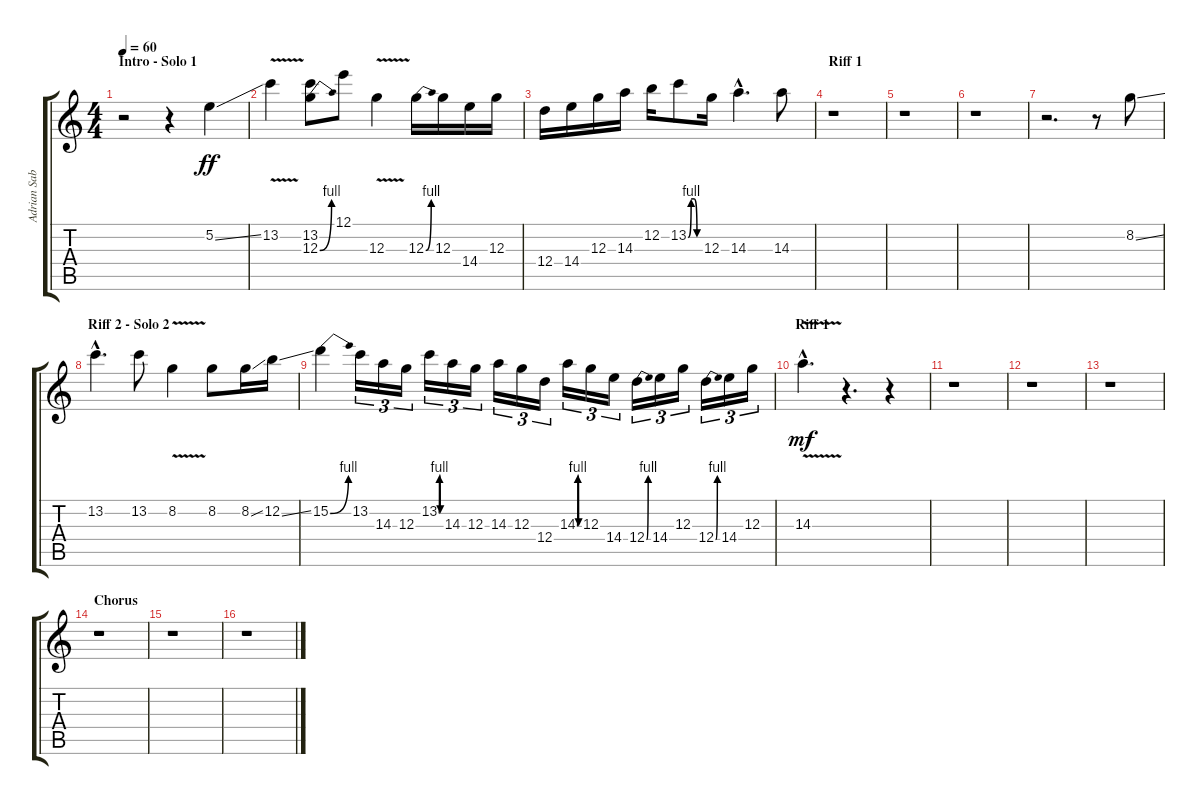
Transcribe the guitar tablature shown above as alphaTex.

\track ("Adrian Sabbath" "Adrian Sab") {instrument distortionguitar}
\staff {score tabs}
\tuning (E4 B3 G3 D3 A2 E2) {hide}
\ts (4 4)
\section ("" "Intro - Solo 1")
\tempo 60
\clef g2
\ks c
r.2{dy ff instrument distortionguitar} r.4 5.2{ss}.4 |
13.2{v}.4 (13.2 12.3{be (bend 0 0 60 4)}).8 12.1.8 12.3{v}.4 12.3{be (bend 0 0 60 4)}.16 12.3.16 14.4.16 12.3.16 |
12.4.16 14.4.16 12.3.16 14.3.16 12.2.16 13.2{be (custom 0 0 15 4 30 4 45 0 60 0)}.8 12.3.16 14.3{hac}.4{d} 14.3.8 |
\section ("" "Riff 1")
r.1 |
r.1 |
r.1 |
r.2{d} r.8 8.2{ss}.8 |
\section ("" "Riff 2 - Solo 2")
13.2{hac}.4{d} 13.2.8 8.2{v}.4 8.2.8 8.2{ss}.16 12.2{ss}.16 |
15.2{be (bend 0 0 60 4)}.4 13.2.16{tu (3 2)} 14.3.16{tu (3 2)} 12.3.16{tu (3 2)} 13.2{be (custom 0 0 15 4 30 4 45 0 60 0)}.16{tu (3 2)} 14.3.16{tu (3 2)} 12.3.16{tu (3 2)} 14.3.16{tu (3 2)} 12.3.16{tu (3 2)} 12.4.16{tu (3 2)} 14.3{be (custom 0 0 15 4 30 4 45 0 60 0)}.16{tu (3 2)} 12.3.16{tu (3 2)} 14.4.16{tu (3 2)} 12.4{be (bend 0 0 60 4)}.16{tu (3 2)} 14.4.16{tu (3 2)} 12.3.16{tu (3 2)} 12.4{be (bend 0 0 60 4)}.16{tu (3 2)} 14.4.16{tu (3 2)} 12.3.16{tu (3 2)} |
\section ("" "Riff 1")
14.3{v hac}.4{d dy mf} r.4{d} r.4 |
r.1 |
r.1 |
r.1 |
\section ("" "Chorus")
r.1 |
r.1 |
r.1
